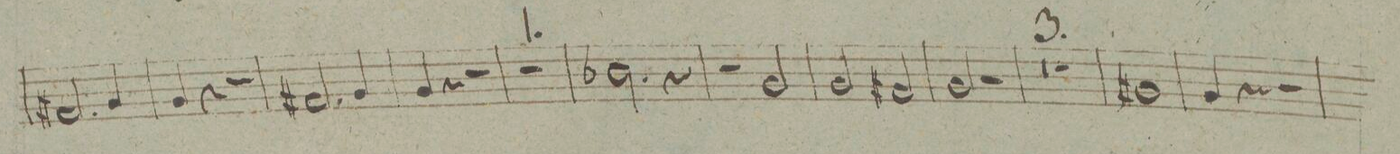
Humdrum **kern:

**kern	**dynam
*I"Clarinetto 2do. in C.	*
*clefG2	*
*k[]	*
*met(c|)	*
*M2/2	*
2.f#X/	.
4g/	.
=62	=62
4g/	.
4r	.
2r	.
=63	=63
2.f#X/	.
4g/	.
=64	=64
4g/	.
4r	.
2r	.
=65	=65
1r	.
=66	=66
2.b-X\	.
4r	.
=67	=67
2r	.
2g/	.
=68	=68
2g/	.
2f#X/	.
=69	=69
2g/	.
2r	.
=70	=70
0r	.
=71	=71
=72	=72
1r	.
=73	=73
1g#X/	.
=74	=74
4g/	.
4r	.
2r	.
=75	=75
*-	*-
